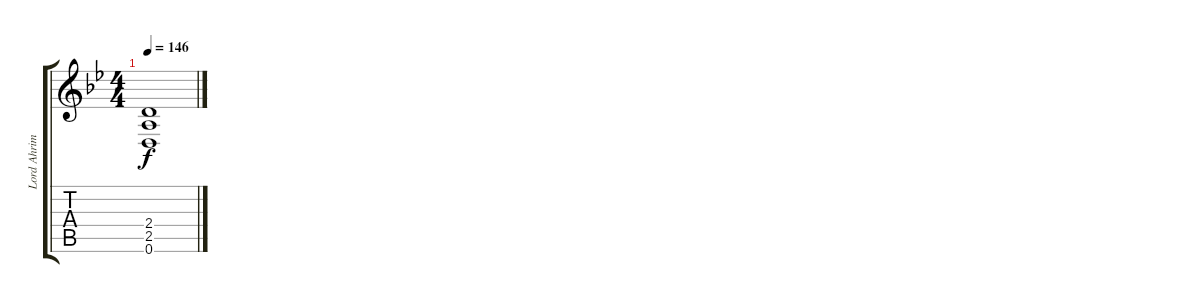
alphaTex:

\track ("Lord Ahriman" "Lord Ahrim") {instrument distortionguitar}
\staff {score tabs}
\tuning (D4 A3 F3 C3 G2 D2) {hide}
\ts (4 4)
\tempo 146
\clef g2
\ks bb
(2.4{t} 2.5{t} 0.6{t}).1{dy f}
